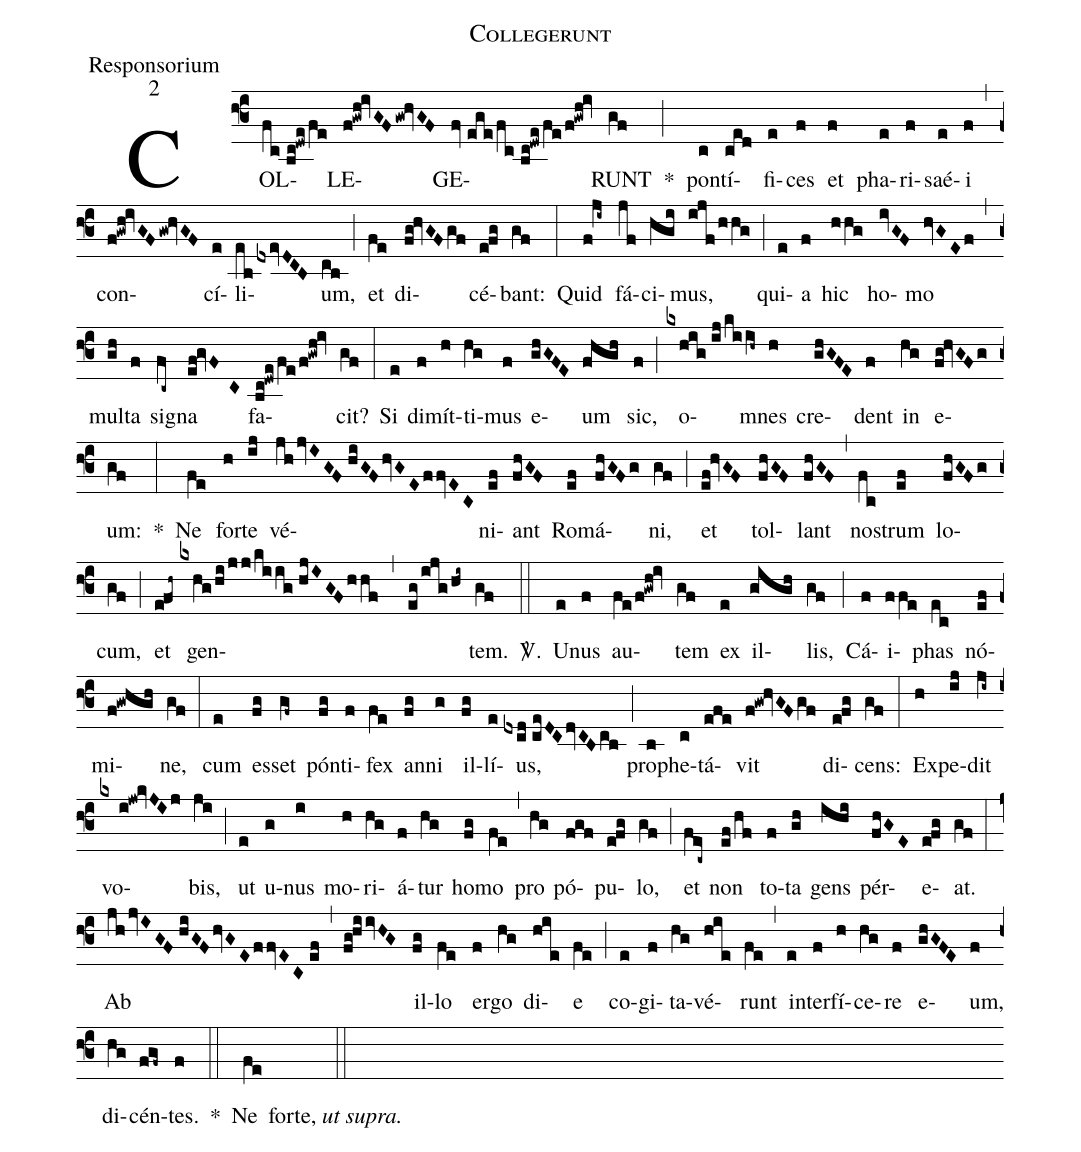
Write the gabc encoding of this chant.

name:Collegerunt;
office-part:Responsorium;
mode:2;
%%
(f3) COL(fc//bc!dwe/fe)LE(f!gwh!ivGFgw!hvGF)GE(fv//ege/fc//bc!dwe/fe/f!gwh!iv)RUNT(gf) *(;) pon(c)tí(ced)fi(e)ces(f) et(f) pha(e)ri(f)saé(e)i(f) (,) con(f!gwh!ivGFgw!hvGF)cí(e)li(ebdxevDCB)um,(cb) (;) et(fe) di(fg!hvGFgf)cé(e!fg)bant:(gf) (:) Quid(f!ji~) fá(jf)ci(hgi)mus,(ijf/hhg) (;) qui(e)a(f) hic(hhg) ho(ivGF)mo(hvGEf) (,) mul(gh)ta(f) si(fc~)gna(ef!gvFC) fa(bc!dwe/fe/f!gwh!iv)cit?(gf) (:) Si(e) di(f)mít(h)ti(hg)mus(f) e(ghGFE)um(fhgh) sic,(f) (;) o(kx!hig//ij/kiih~)mnes(h) cre(ghGFE)dent(f) in(hg) e(fg!hvGFg)um:(gf) *(:) Ne(fe) for(h)te(ij) vé(jhjvIGF//hiGFhvGEffvEC)ni(ef)ant(fhGF) Ro(ef)má(fhGFg)ni,(gf) (;) et(ef!hvGF) tol(fhGF)lant(fhGF) (,) no(fc)strum(ef) lo(fhGFg)cum,(gf) (;) et(e!fh~) gen(kxhg/hi/jj/kiig//hjIGFhhf,eg/ijg/hi~)tem.(gf) <sp>V/</sp>.(::) U(e)nus(f) au(fe/f!gwh!iv)tem(gf) ex(e) il(gigh)lis,(gf) (;) Cá(f)i(ffe)phas(ec) nó(ef)mi(f!gwhgh)ne,(gf) (:) cum(e) es(fg)set(gf~) pón(fg)ti(f)fex(fe) an(fg)ni(g) il(fg)lí(e)us,(dxcd//ceDCdvCBcb) (;) pro(b)phe(c)tá(efe)vit(f!gw!hvGFgf) di(e!fg)cens:(gf) (:) Ex(h)pe(ij)dit(ji~) vo(kx//i!jw!kvJIj)bis,(ji) (;) ut(e) u(g)nus(i) mo(h)ri(hg)á(f)tur(hg) ho(fg)mo(fe) (,) pro(hg) pó(fgf)pu(e!fg)lo,(gf) (;) et(fec~) non(ef/hf) to(f)ta(gh) gens(ihi) pér(fhGE)e(e!fg)at.(gf) (:) Ab(jhjvIGF//hiGFhvGEffvEC//ef) (,) (fg!hiivHG) il(fg)lo(fe) er(f)go(hg) di(hie)e(fe) (;) co(e)gi(f)ta(hg)vé(hie)runt(fe) (,) in(e)ter(f)fí(h)ce(hg)re(f) e(ghGFE)um,(f) di(hg)cén(fgf~)tes.(f) *(::) Ne(fe) forte, <i>ut supra.</i> (::)
